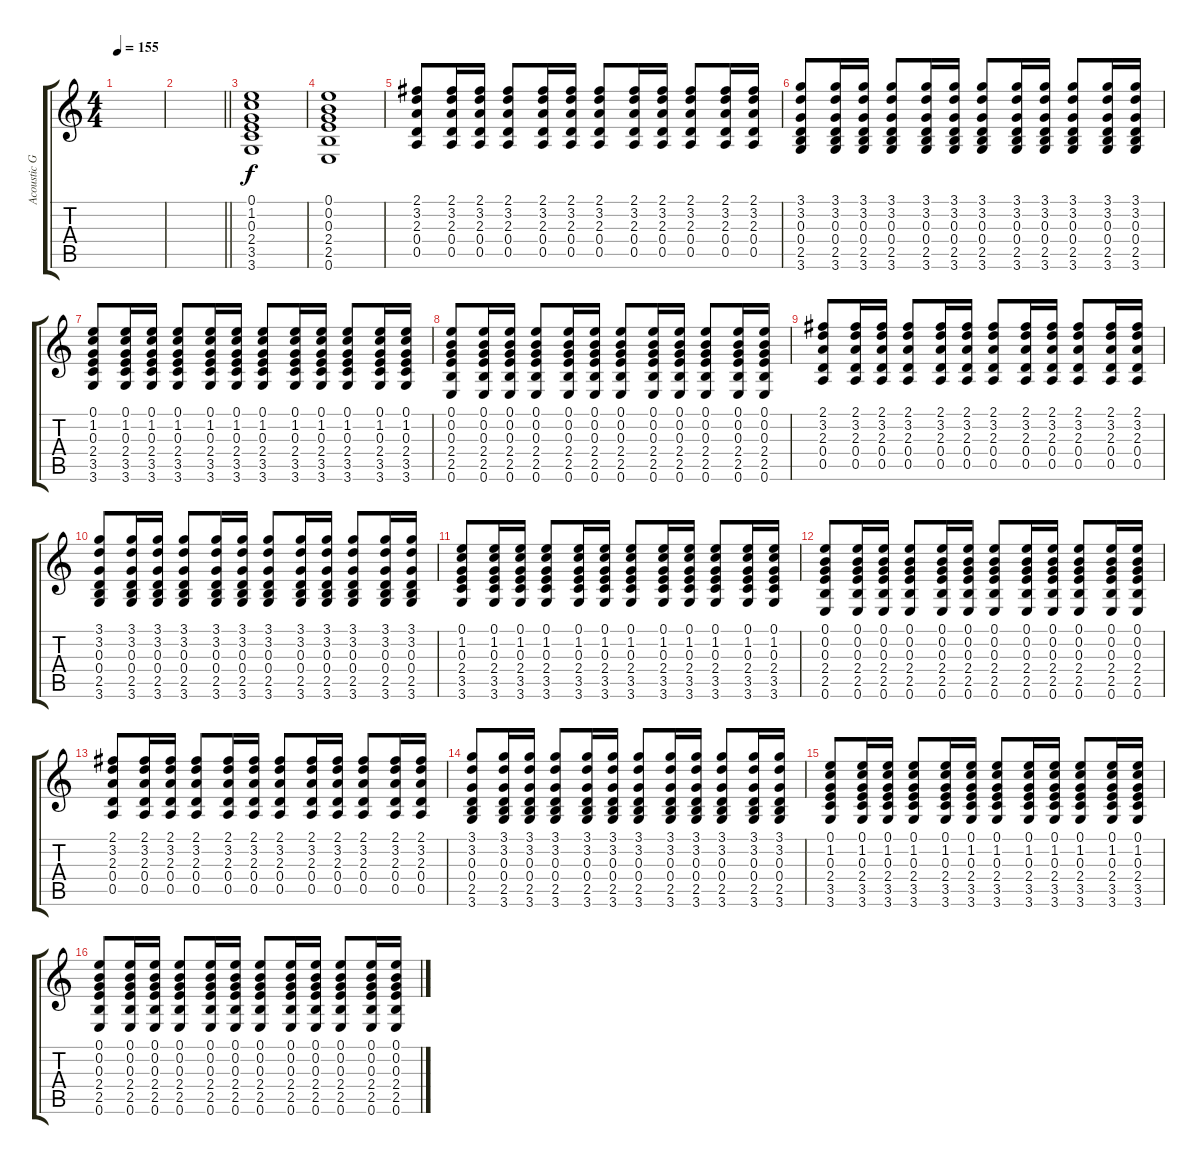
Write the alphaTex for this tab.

\track ("Acoustic Guitar" "Acoustic G") {instrument acousticguitarsteel}
\staff {score tabs}
\tuning (E4 B3 G3 D3 A2 E2) {hide}
\ts (4 4)
\tempo 155
\clef g2
\ks c
|
\barLineRight lightlight
|
(0.1 1.2 0.3 2.4 3.5 3.6).1 |
(0.1 0.2 0.3 2.4 2.5 0.6).1 |
(2.1 3.2 2.3 0.4 0.5).8 (2.1 3.2 2.3 0.4 0.5).16 (2.1 3.2 2.3 0.4 0.5).16 (2.1 3.2 2.3 0.4 0.5).8 (2.1 3.2 2.3 0.4 0.5).16 (2.1 3.2 2.3 0.4 0.5).16 (2.1 3.2 2.3 0.4 0.5).8 (2.1 3.2 2.3 0.4 0.5).16 (2.1 3.2 2.3 0.4 0.5).16 (2.1 3.2 2.3 0.4 0.5).8 (2.1 3.2 2.3 0.4 0.5).16 (2.1 3.2 2.3 0.4 0.5).16 |
(3.1 3.2 0.3 0.4 2.5 3.6).8 (3.1 3.2 0.3 0.4 2.5 3.6).16 (3.1 3.2 0.3 0.4 2.5 3.6).16 (3.1 3.2 0.3 0.4 2.5 3.6).8 (3.1 3.2 0.3 0.4 2.5 3.6).16 (3.1 3.2 0.3 0.4 2.5 3.6).16 (3.1 3.2 0.3 0.4 2.5 3.6).8 (3.1 3.2 0.3 0.4 2.5 3.6).16 (3.1 3.2 0.3 0.4 2.5 3.6).16 (3.1 3.2 0.3 0.4 2.5 3.6).8 (3.1 3.2 0.3 0.4 2.5 3.6).16 (3.1 3.2 0.3 0.4 2.5 3.6).16 |
(0.1 1.2 0.3 2.4 3.5 3.6).8 (0.1 1.2 0.3 2.4 3.5 3.6).16 (0.1 1.2 0.3 2.4 3.5 3.6).16 (0.1 1.2 0.3 2.4 3.5 3.6).8 (0.1 1.2 0.3 2.4 3.5 3.6).16 (0.1 1.2 0.3 2.4 3.5 3.6).16 (0.1 1.2 0.3 2.4 3.5 3.6).8 (0.1 1.2 0.3 2.4 3.5 3.6).16 (0.1 1.2 0.3 2.4 3.5 3.6).16 (0.1 1.2 0.3 2.4 3.5 3.6).8 (0.1 1.2 0.3 2.4 3.5 3.6).16 (0.1 1.2 0.3 2.4 3.5 3.6).16 |
(0.1 0.2 0.3 2.4 2.5 0.6).8 (0.1 0.2 0.3 2.4 2.5 0.6).16 (0.1 0.2 0.3 2.4 2.5 0.6).16 (0.1 0.2 0.3 2.4 2.5 0.6).8 (0.1 0.2 0.3 2.4 2.5 0.6).16 (0.1 0.2 0.3 2.4 2.5 0.6).16 (0.1 0.2 0.3 2.4 2.5 0.6).8 (0.1 0.2 0.3 2.4 2.5 0.6).16 (0.1 0.2 0.3 2.4 2.5 0.6).16 (0.1 0.2 0.3 2.4 2.5 0.6).8 (0.1 0.2 0.3 2.4 2.5 0.6).16 (0.1 0.2 0.3 2.4 2.5 0.6).16 |
(2.1 3.2 2.3 0.4 0.5).8 (2.1 3.2 2.3 0.4 0.5).16 (2.1 3.2 2.3 0.4 0.5).16 (2.1 3.2 2.3 0.4 0.5).8 (2.1 3.2 2.3 0.4 0.5).16 (2.1 3.2 2.3 0.4 0.5).16 (2.1 3.2 2.3 0.4 0.5).8 (2.1 3.2 2.3 0.4 0.5).16 (2.1 3.2 2.3 0.4 0.5).16 (2.1 3.2 2.3 0.4 0.5).8 (2.1 3.2 2.3 0.4 0.5).16 (2.1 3.2 2.3 0.4 0.5).16 |
(3.1 3.2 0.3 0.4 2.5 3.6).8 (3.1 3.2 0.3 0.4 2.5 3.6).16 (3.1 3.2 0.3 0.4 2.5 3.6).16 (3.1 3.2 0.3 0.4 2.5 3.6).8 (3.1 3.2 0.3 0.4 2.5 3.6).16 (3.1 3.2 0.3 0.4 2.5 3.6).16 (3.1 3.2 0.3 0.4 2.5 3.6).8 (3.1 3.2 0.3 0.4 2.5 3.6).16 (3.1 3.2 0.3 0.4 2.5 3.6).16 (3.1 3.2 0.3 0.4 2.5 3.6).8 (3.1 3.2 0.3 0.4 2.5 3.6).16 (3.1 3.2 0.3 0.4 2.5 3.6).16 |
(0.1 1.2 0.3 2.4 3.5 3.6).8 (0.1 1.2 0.3 2.4 3.5 3.6).16 (0.1 1.2 0.3 2.4 3.5 3.6).16 (0.1 1.2 0.3 2.4 3.5 3.6).8 (0.1 1.2 0.3 2.4 3.5 3.6).16 (0.1 1.2 0.3 2.4 3.5 3.6).16 (0.1 1.2 0.3 2.4 3.5 3.6).8 (0.1 1.2 0.3 2.4 3.5 3.6).16 (0.1 1.2 0.3 2.4 3.5 3.6).16 (0.1 1.2 0.3 2.4 3.5 3.6).8 (0.1 1.2 0.3 2.4 3.5 3.6).16 (0.1 1.2 0.3 2.4 3.5 3.6).16 |
(0.1 0.2 0.3 2.4 2.5 0.6).8 (0.1 0.2 0.3 2.4 2.5 0.6).16 (0.1 0.2 0.3 2.4 2.5 0.6).16 (0.1 0.2 0.3 2.4 2.5 0.6).8 (0.1 0.2 0.3 2.4 2.5 0.6).16 (0.1 0.2 0.3 2.4 2.5 0.6).16 (0.1 0.2 0.3 2.4 2.5 0.6).8 (0.1 0.2 0.3 2.4 2.5 0.6).16 (0.1 0.2 0.3 2.4 2.5 0.6).16 (0.1 0.2 0.3 2.4 2.5 0.6).8 (0.1 0.2 0.3 2.4 2.5 0.6).16 (0.1 0.2 0.3 2.4 2.5 0.6).16 |
(2.1 3.2 2.3 0.4 0.5).8 (2.1 3.2 2.3 0.4 0.5).16 (2.1 3.2 2.3 0.4 0.5).16 (2.1 3.2 2.3 0.4 0.5).8 (2.1 3.2 2.3 0.4 0.5).16 (2.1 3.2 2.3 0.4 0.5).16 (2.1 3.2 2.3 0.4 0.5).8 (2.1 3.2 2.3 0.4 0.5).16 (2.1 3.2 2.3 0.4 0.5).16 (2.1 3.2 2.3 0.4 0.5).8 (2.1 3.2 2.3 0.4 0.5).16 (2.1 3.2 2.3 0.4 0.5).16 |
(3.1 3.2 0.3 0.4 2.5 3.6).8 (3.1 3.2 0.3 0.4 2.5 3.6).16 (3.1 3.2 0.3 0.4 2.5 3.6).16 (3.1 3.2 0.3 0.4 2.5 3.6).8 (3.1 3.2 0.3 0.4 2.5 3.6).16 (3.1 3.2 0.3 0.4 2.5 3.6).16 (3.1 3.2 0.3 0.4 2.5 3.6).8 (3.1 3.2 0.3 0.4 2.5 3.6).16 (3.1 3.2 0.3 0.4 2.5 3.6).16 (3.1 3.2 0.3 0.4 2.5 3.6).8 (3.1 3.2 0.3 0.4 2.5 3.6).16 (3.1 3.2 0.3 0.4 2.5 3.6).16 |
(0.1 1.2 0.3 2.4 3.5 3.6).8 (0.1 1.2 0.3 2.4 3.5 3.6).16 (0.1 1.2 0.3 2.4 3.5 3.6).16 (0.1 1.2 0.3 2.4 3.5 3.6).8 (0.1 1.2 0.3 2.4 3.5 3.6).16 (0.1 1.2 0.3 2.4 3.5 3.6).16 (0.1 1.2 0.3 2.4 3.5 3.6).8 (0.1 1.2 0.3 2.4 3.5 3.6).16 (0.1 1.2 0.3 2.4 3.5 3.6).16 (0.1 1.2 0.3 2.4 3.5 3.6).8 (0.1 1.2 0.3 2.4 3.5 3.6).16 (0.1 1.2 0.3 2.4 3.5 3.6).16 |
(0.1 0.2 0.3 2.4 2.5 0.6).8 (0.1 0.2 0.3 2.4 2.5 0.6).16 (0.1 0.2 0.3 2.4 2.5 0.6).16 (0.1 0.2 0.3 2.4 2.5 0.6).8 (0.1 0.2 0.3 2.4 2.5 0.6).16 (0.1 0.2 0.3 2.4 2.5 0.6).16 (0.1 0.2 0.3 2.4 2.5 0.6).8 (0.1 0.2 0.3 2.4 2.5 0.6).16 (0.1 0.2 0.3 2.4 2.5 0.6).16 (0.1 0.2 0.3 2.4 2.5 0.6).8 (0.1 0.2 0.3 2.4 2.5 0.6).16 (0.1 0.2 0.3 2.4 2.5 0.6).16
